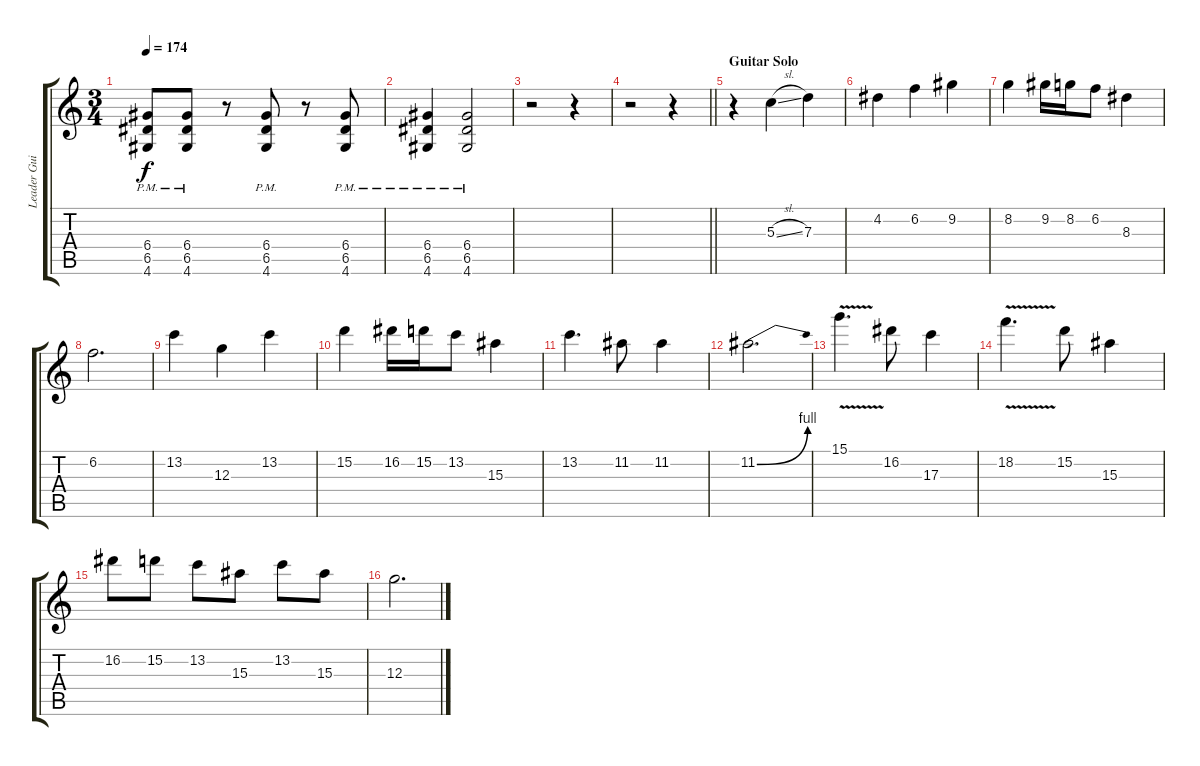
\track ("Leader Guitar (Matthias Jabs)" "Leader Gui") {instrument distortionguitar}
\staff {score tabs}
\tuning (E4 B3 G3 D3 A2 E2) {hide}
\ts (3 4)
\tempo 174
\clef g2
\ks c
(6.4{pm} 6.5{pm} 4.6{pm}).8{dy f} (6.4{pm} 6.5{pm} 4.6{pm}).8 r.8 (6.4{pm} 6.5{pm} 4.6{pm}).8 r.8 (6.4{pm} 6.5{pm} 4.6{pm}).8 |
(6.4{pm} 6.5{pm} 4.6{pm}).4 (6.4{pm} 6.5{pm} 4.6{pm}).2 |
r.2 r.4 |
\barLineRight lightlight
r.2 r.4 |
\section ("" "Guitar Solo")
r.4 5.3{sl}.4 7.3.4 |
4.2.4 6.2.4 9.2.4 |
8.2.4 9.2.16 8.2.16 6.2.8 8.3.4 |
6.2.2{d} |
13.2.4 12.3.4 13.2.4 |
15.2.4 16.2.16 15.2.16 13.2.8 15.3.4 |
13.2.4{d} 11.2.8 11.2.4 |
11.2{be (bend 0 0 60 4)}.2{d} |
15.1{v}.4{d} 16.2.8 17.3.4 |
18.2{v}.4{d} 15.2.8 15.3.4 |
16.2.8 15.2.8 13.2.8 15.3.8 13.2.8 15.3.8 |
12.3.2{d}
